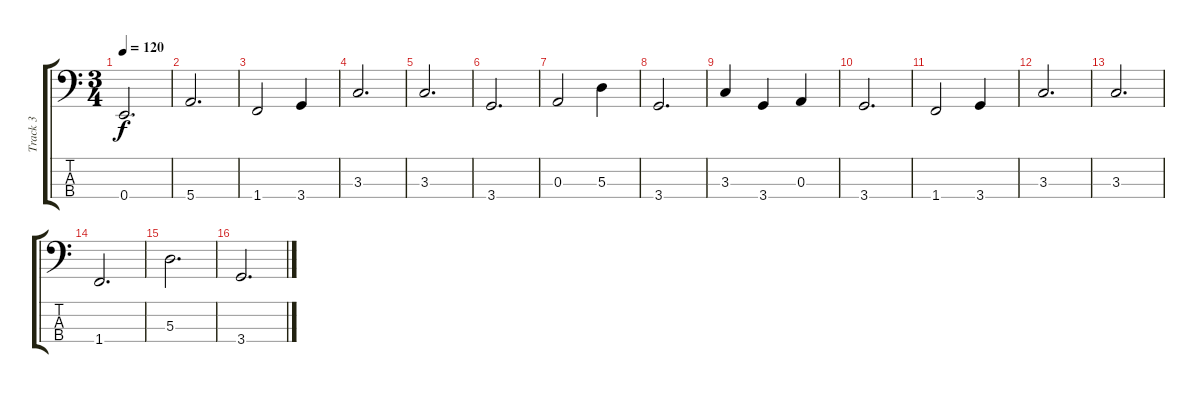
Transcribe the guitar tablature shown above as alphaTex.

\track ("Track 3" "Track 3") {instrument electricbassfinger}
\staff {score tabs}
\tuning (G2 D2 A1 E1) {hide}
\ts (3 4)
\tempo 120
\clef f4
\ks c
0.4.2{d dy f} |
5.4.2{d} |
1.4.2 3.4.4 |
3.3.2{d} |
3.3.2{d} |
3.4.2{d} |
0.3.2 5.3.4 |
3.4.2{d} |
3.3.4 3.4.4 0.3.4 |
3.4.2{d} |
1.4.2 3.4.4 |
3.3.2{d} |
3.3.2{d} |
1.4.2{d} |
5.3.2{d} |
3.4.2{d}
